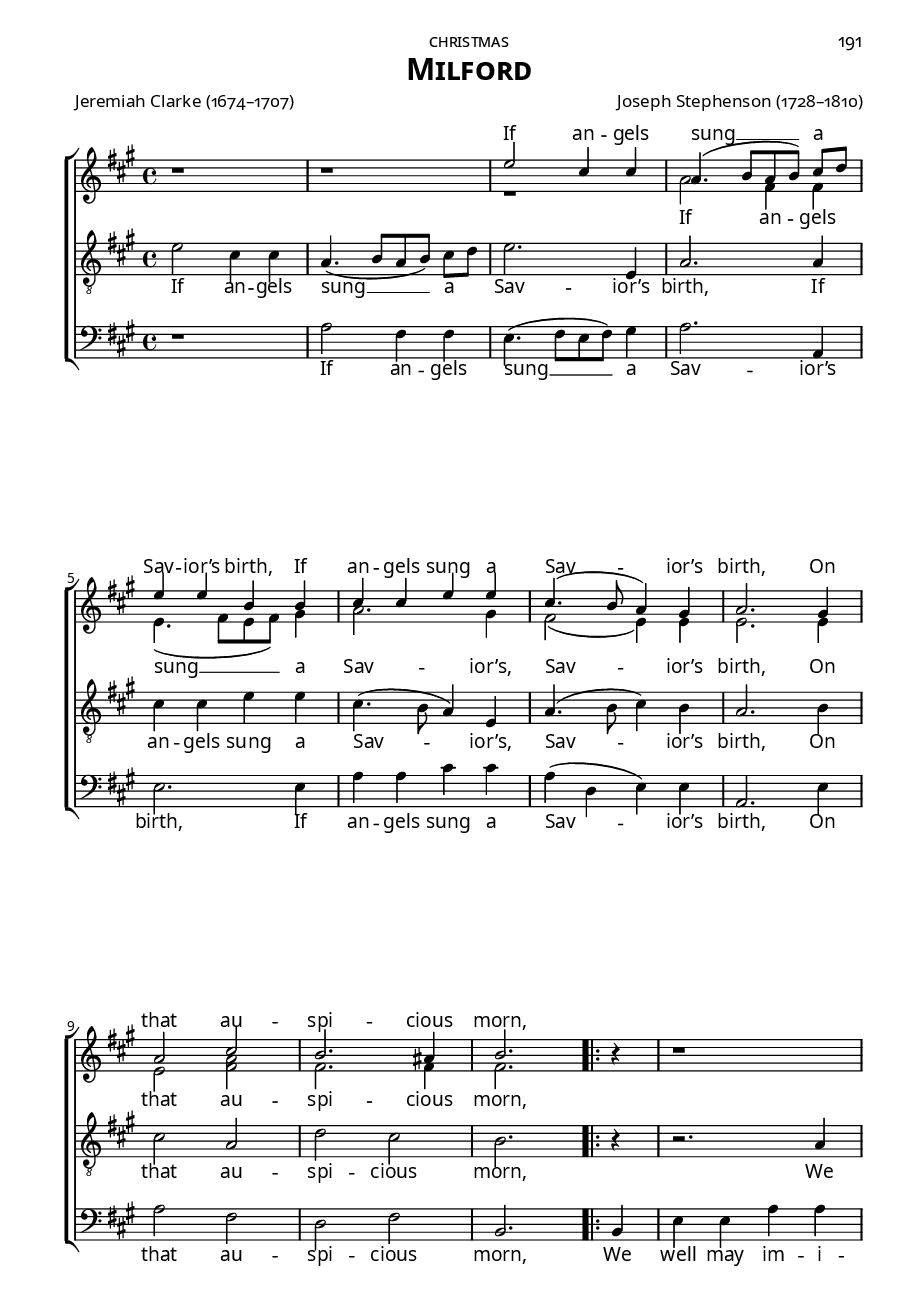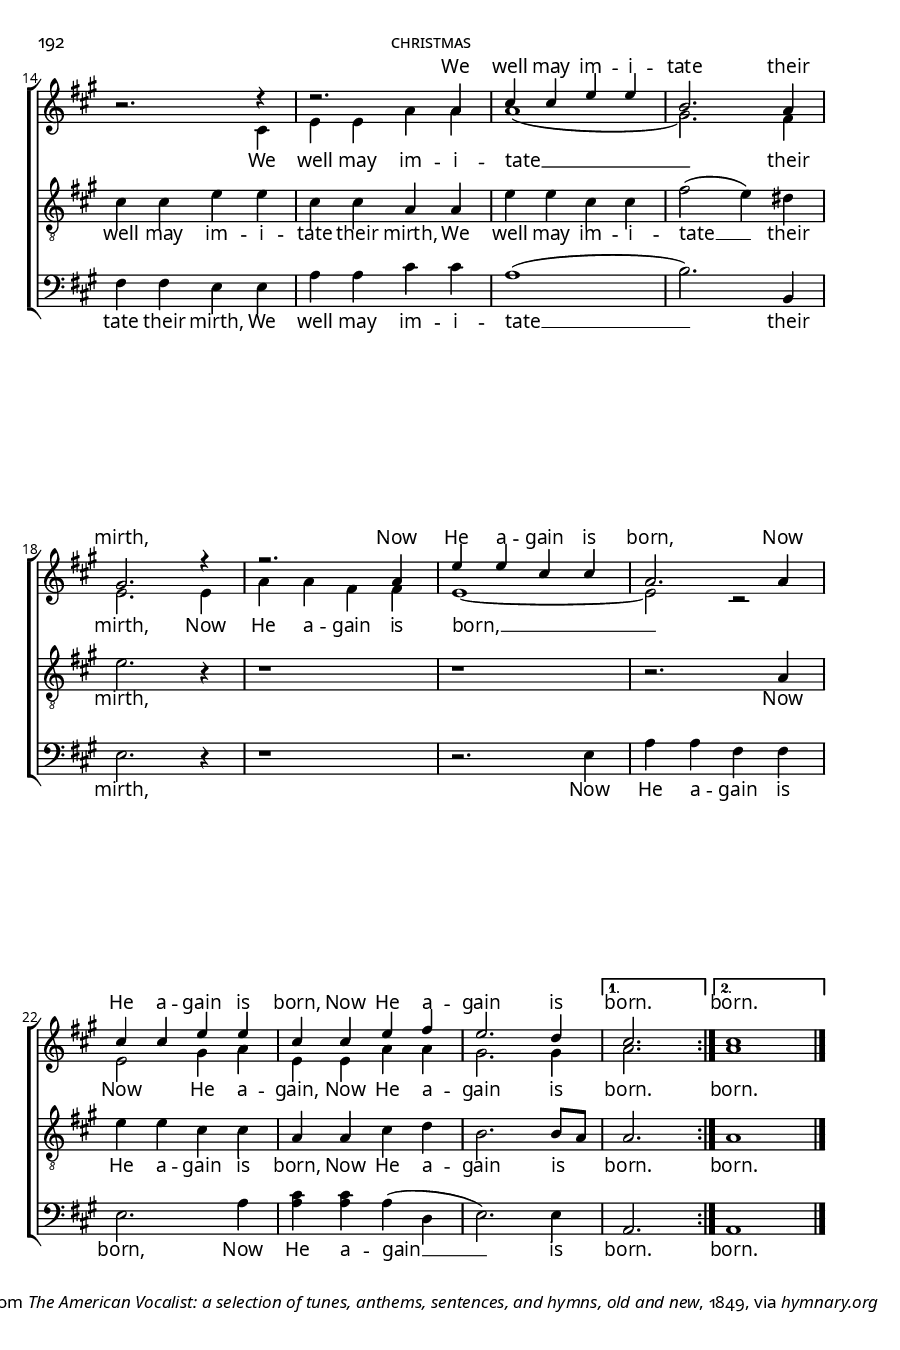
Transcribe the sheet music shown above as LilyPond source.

\version "2.14.2"
\include "util.ly"
\header {
  title = \markup{\override #'(font-name . "Garamond Premier Pro Semibold"){ \abs-fontsize #15 \smallCapsOldStyle"Milford"}}
  poet = \markup\oldStyleNum"Jeremiah Clarke (1674–1707)"
  composer = \markup\oldStyleNum"Joseph Stephenson (1728–1810)"
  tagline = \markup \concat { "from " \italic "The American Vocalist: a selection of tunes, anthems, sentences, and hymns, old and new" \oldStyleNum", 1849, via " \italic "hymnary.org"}
}
\paper {
  %print-all-headers = ##t
  paper-height = 9\in
  paper-width = 6\in
  indent = 0\in
  %system-system-spacing = #'((basic-distance . 10) (padding . 0))
  system-system-spacing =
    #'((basic-distance . 0)
       (minimum-distance . 0)
       (padding . -5)
       (stretchability . 100))
  ragged-last-bottom = ##f
  ragged-bottom = ##f
  two-sided = ##t
  inner-margin = 0.5\in
  outer-margin = 0.25\in
  top-margin = 0.25\in
  bottom-margin = 0.25\in
  first-page-number = #191
  print-first-page-number = ##t
  headerLine = \markup{\override #'(font-name . "Garamond Premier Pro") \smallCapsOldStyle"christmas"}
  oddHeaderMarkup = \markup\fill-line{
     \override #'(font-name . "Garamond Premier Pro")\abs-fontsize #8.5
     \combine 
        \fill-line{"" \on-the-fly #print-page-number-check-first
        \oldStylePageNum""
        }
        \fill-line{\headerLine}
  }
  evenHeaderMarkup = \markup {
     \override #'(font-name . "Garamond Premier Pro")\abs-fontsize #8.5
     \combine
        \on-the-fly #print-page-number-check-first
        \oldStylePageNum""
        \fill-line{\headerLine}
  }
}
#(set-global-staff-size 15) \paper{ #(define fonts (make-pango-font-tree "GoudyOlSt BT" "Garamond Premier Pro" "Garamond Premier Pro" (/ 15 20))) }
global = {
  \key a \major
  \time 4/4
  \autoBeamOff
  \override DynamicLineSpanner #'staff-padding = #0.0
  \override DynamicLineSpanner #'Y-extent = #'(-1 . 1)
}

sopMusic = \relative c'' {
  b1\rest |
  b1\rest |
  e2 cis4 cis |
  a4.( b8[ a b]) cis[ d] |
  e4 e b b |
  cis cis e e |
  cis4.( b8 a4) gis |
  a2. gis4 |
  a2 cis |
  b2. ais4 |
  \partial 2. b2.
  \repeat volta 2 {
    \partial 4 b4\rest |
    b1\rest |
    
    b2.\rest d4\rest |
    d2.\rest a4 |
    cis4 cis e e |
    b2. a4 |
    gis2. r4 |
    r2. a4 |
    e'4 e cis cis |
    a2. a4 |
    cis cis e e |
    cis cis e fis |
    e2. d4 |
  }
  \alternative {
    {
      \partial 2. cis2.
    }
    {
      cis1 \bar "|."
    }
  }
}
sopWords = \lyricmode {
  If an -- gels sung __ a Sav -- ior’s birth,
  If an -- gels sung a Sav -- ior’s birth,
  On that au -- spi -- cious morn,
  
  We well may im -- i -- tate their mirth,
  Now He a -- gain is born,
  Now He a -- gain is born,
  Now He a -- gain is born.
  
  born.
}

altoMusic = \relative c' {
  s1 |
  s1 |
  r1 |
  a'2 fis4 fis |
  e4.( fis8[ e fis]) gis4 |
  a2. gis4 |
  fis2( e4) e |
  e2. e4 |
  e2 <fis a> |
  fis2. fis4 |
  fis2. |
  \repeat volta 2 {
    s4 |
    s1 |
    
    s2. cis4 |
    e e a a |
    a1( |
    gis2.) fis4 |
    e2. e4 |
    a a fis fis |
    e1~|
    e2 r2 |
    e2 gis4 a |
    e e a a |
    gis2. gis4 |
  }
  \alternative {
    {
      a2.
    }
    {
      a1
    }
  }
}
altoWords = \lyricmode {
  If an -- gels sung __ a Sav -- ior’s, Sav -- ior’s birth,
  On that au -- spi -- cious morn,
  
  We well may im -- i -- tate __ their mirth,
  Now He a -- gain is born, __
  Now He a -- gain,
  Now He a -- gain is born.
  
  born.
}
altoWordsII = \lyricmode {
%\markup\italic
  \set stanza = #"2. "
  \set ignoreMelismata = ##t
}
altoWordsIII = \lyricmode {
  \set stanza = #"3. "
  \set ignoreMelismata = ##t
}
altoWordsIV = \lyricmode {
  \set stanza = #"4. "
  \set ignoreMelismata = ##t
}
altoWordsV = \lyricmode {
  \set stanza = #"5. "
  \set ignoreMelismata = ##t
}
altoWordsVI = \lyricmode {
  \set stanza = #"6. "
  \set ignoreMelismata = ##t
}
tenorMusic = \relative c' {
  e2 cis4 cis |
  a4.( b8[ a b]) cis[ d] |
  e2. e,4 |
  a2. a4 |
  cis cis e e |
  cis4.( b8 a4) e |
  a4.( b8 cis4) b |
  a2. b4 |
  cis2 a |
  d cis |
  b2.
  \repeat volta 2 {
    r4 |
    r2. a4 |
    cis cis e e |
    cis cis a a |
    e' e cis cis |
    fis2( e4) dis |
    e2. r4 |
    r1 |
    r1 |
    r2. a,4 |
    e' e cis cis |
    a a cis d |
    b2. b8[ a] |
  }
  \alternative {
    {
      a2.
    }
    {
      a1
    }
  }
}
tenorWords = \lyricmode {
  If an -- gels sung __ a Sav -- ior’s birth,
  If an -- gels sung a Sav -- ior’s, Sav -- ior’s birth,
  On that au -- spi -- cious morn,
  
  We well may im -- i -- tate their mirth,
  We well may im -- i -- tate __ their mirth,
  Now He a -- gain is born,
  Now He a -- gain is born.
  
  born.
}

bassMusic = \relative c' {
  r1 |
  a2 fis4 fis |
  e4.( fis8[ e fis]) gis4 |
  a2. a,4 |
  e'2. e4 |
  a a cis cis |
  a( d, e) e |
  a,2. e'4 |
  a2 fis |
  d fis |
  b,2. |
  \repeat volta 2 {
    b4 |
    e e a a |
    
    fis fis e e |
    a a cis cis |
    a1( |
    b2.) b,4 |
    e2. r4 |
    r1 |
    r2. e4 |
    a a fis fis |
    e2. a4 |
    <a cis> <a cis> a( d, |
    e2.) e4 |
  }
  \alternative {
    {
      a,2.
    }
    {
      a1
    }
  }
}
bassWords = \lyricmode {
  If an -- gels sung __ a Sav -- ior’s birth,
  If an -- gels sung a Sav -- ior’s birth,
  On that au -- spi -- cious morn,
  
  We well may im -- i -- tate their mirth,
  We well may im -- i -- tate __ their mirth,
  Now He a -- gain is born,
  Now He a -- gain __ is born.
  
  born.
}

pianoRH = \relative c' {
  
}
pianoLH = \relative c' {
  
}

\score {
  <<
   \new ChoirStaff <<
    \new Staff = women <<
      \new Voice = "sopranos" { << \global \voiceOne \sopMusic >> }
      \new Voice = "altos" { << \global \voiceTwo \altoMusic >> }
    >>
    \new Staff = tenors <<
      \clef "G_8"
      \new Voice = "tenors" { << \global \tenorMusic >> }
    >>
    \new Staff = basses <<
      \clef bass
      \new Voice = "basses" { << \global \bassMusic >> }
    >>
    \new Lyrics \with { alignAboveContext = #"women" \override VerticalAxisGroup #'nonstaff-relatedstaff-spacing = #'((basic-distance . 1))} \lyricsto "sopranos" \sopWords
    \new Lyrics \with { alignBelowContext = #"women" } \lyricsto "altos" \altoWords
   
    \new Lyrics \with { alignBelowContext = #"tenors" \override VerticalAxisGroup #'nonstaff-relatedstaff-spacing = #'((basic-distance . 1)) } \lyricsto "tenors" \tenorWords
    \new Lyrics \with { alignBelowContext = #"basses" \override VerticalAxisGroup #'nonstaff-relatedstaff-spacing = #'((basic-distance . 1)) } \lyricsto "basses" \bassWords
  >>
%    \new PianoStaff << \new Staff { \new Voice { \pianoRH } } \new Staff { \clef "bass" \pianoLH } >>
  >>
  \layout {
    \context {
      \Score
      %\override SpacingSpanner #'base-shortest-duration = #(ly:make-moment 1 8)
      %\override SpacingSpanner #'common-shortest-duration = #(ly:make-moment 1 4)
    }
    \context {
      % Remove all empty staves
      % \Staff \RemoveEmptyStaves \override VerticalAxisGroup #'remove-first = ##t
    }
  }
}
